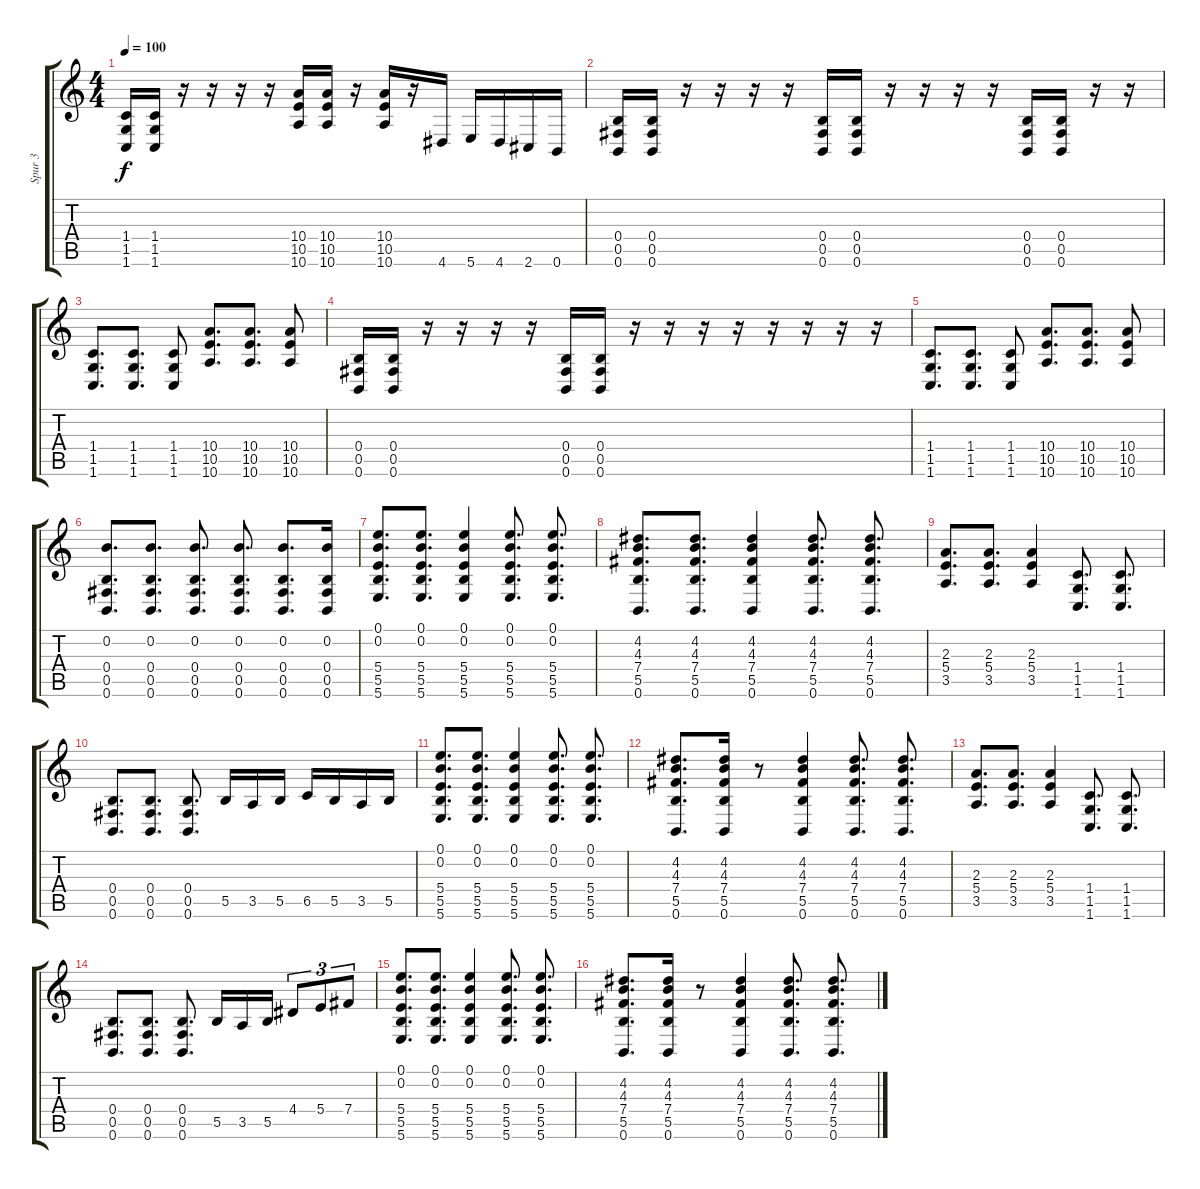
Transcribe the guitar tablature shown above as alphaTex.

\track ("Spur 3" "Spur 3") {instrument overdrivenguitar}
\staff {score tabs}
\tuning (E4 B3 G3 B2 Gb2 B1) {hide}
\ts (4 4)
\tempo 100
\clef g2
\ks c
(1.4 1.5 1.6).16{dy f} (1.4 1.5 1.6).16 r.16 r.16 r.16 r.16 (10.4 10.5 10.6).16 (10.4 10.5 10.6).16 r.16 (10.4 10.5 10.6).16 r.16 4.6.16 5.6.16 4.6.16 2.6.16 0.6.16 |
(0.4 0.5 0.6).16 (0.4 0.5 0.6).16 r.16 r.16 r.16 r.16 (0.4 0.5 0.6).16 (0.4 0.5 0.6).16 r.16 r.16 r.16 r.16 (0.4 0.5 0.6).16 (0.4 0.5 0.6).16 r.16 r.16 |
(1.4 1.5 1.6).8{d} (1.4 1.5 1.6).8{d} (1.4 1.5 1.6).8 (10.4 10.5 10.6).8{d} (10.4 10.5 10.6).8{d} (10.4 10.5 10.6).8 |
(0.4 0.5 0.6).16 (0.4 0.5 0.6).16 r.16 r.16 r.16 r.16 (0.4 0.5 0.6).16 (0.4 0.5 0.6).16 r.16 r.16 r.16 r.16 r.16 r.16 r.16 r.16 |
(1.4 1.5 1.6).8{d} (1.4 1.5 1.6).8{d} (1.4 1.5 1.6).8 (10.4 10.5 10.6).8{d} (10.4 10.5 10.6).8{d} (10.4 10.5 10.6).8 |
(0.2 0.4 0.5 0.6).8{d} (0.2 0.4 0.5 0.6).8{d} (0.2 0.4 0.5 0.6).8{d} (0.2 0.4 0.5 0.6).8{d} (0.2 0.4 0.5 0.6).8{d} (0.2 0.4 0.5 0.6).16 |
(0.1 0.2 5.4 5.5 5.6).8{d} (0.1 0.2 5.4 5.5 5.6).8{d} (0.1 0.2 5.4 5.5 5.6).4 (0.1 0.2 5.4 5.5 5.6).8{d} (0.1 0.2 5.4 5.5 5.6).8{d} |
(4.2 4.3 7.4 5.5 0.6).8{d} (4.2 4.3 7.4 5.5 0.6).8{d} (4.2 4.3 7.4 5.5 0.6).4 (4.2 4.3 7.4 5.5 0.6).8{d} (4.2 4.3 7.4 5.5 0.6).8{d} |
(2.3 5.4 3.5).8{d} (2.3 5.4 3.5).8{d} (2.3 5.4 3.5).4 (1.4 1.5 1.6).8{d} (1.4 1.5 1.6).8{d} |
(0.4 0.5 0.6).8{d} (0.4 0.5 0.6).8{d} (0.4 0.5 0.6).8{d} 5.5.16 3.5.16 5.5.16 6.5.16 5.5.16 3.5.16 5.5.16 |
(0.1 0.2 5.4 5.5 5.6).8{d} (0.1 0.2 5.4 5.5 5.6).8{d} (0.1 0.2 5.4 5.5 5.6).4 (0.1 0.2 5.4 5.5 5.6).8{d} (0.1 0.2 5.4 5.5 5.6).8{d} |
(4.2 4.3 7.4 5.5 0.6).8{d} (4.2 4.3 7.4 5.5 0.6).16 r.8 (4.2 4.3 7.4 5.5 0.6).4 (4.2 4.3 7.4 5.5 0.6).8{d} (4.2 4.3 7.4 5.5 0.6).8{d} |
(2.3 5.4 3.5).8{d} (2.3 5.4 3.5).8{d} (2.3 5.4 3.5).4 (1.4 1.5 1.6).8{d} (1.4 1.5 1.6).8{d} |
(0.4 0.5 0.6).8{d} (0.4 0.5 0.6).8{d} (0.4 0.5 0.6).8{d} 5.5.16 3.5.16 5.5.16 4.4.8{tu (3 2)} 5.4.8{tu (3 2)} 7.4.8{tu (3 2)} |
(0.1 0.2 5.4 5.5 5.6).8{d} (0.1 0.2 5.4 5.5 5.6).8{d} (0.1 0.2 5.4 5.5 5.6).4 (0.1 0.2 5.4 5.5 5.6).8{d} (0.1 0.2 5.4 5.5 5.6).8{d} |
(4.2 4.3 7.4 5.5 0.6).8{d} (4.2 4.3 7.4 5.5 0.6).16 r.8 (4.2 4.3 7.4 5.5 0.6).4 (4.2 4.3 7.4 5.5 0.6).8{d} (4.2 4.3 7.4 5.5 0.6).8{d}
